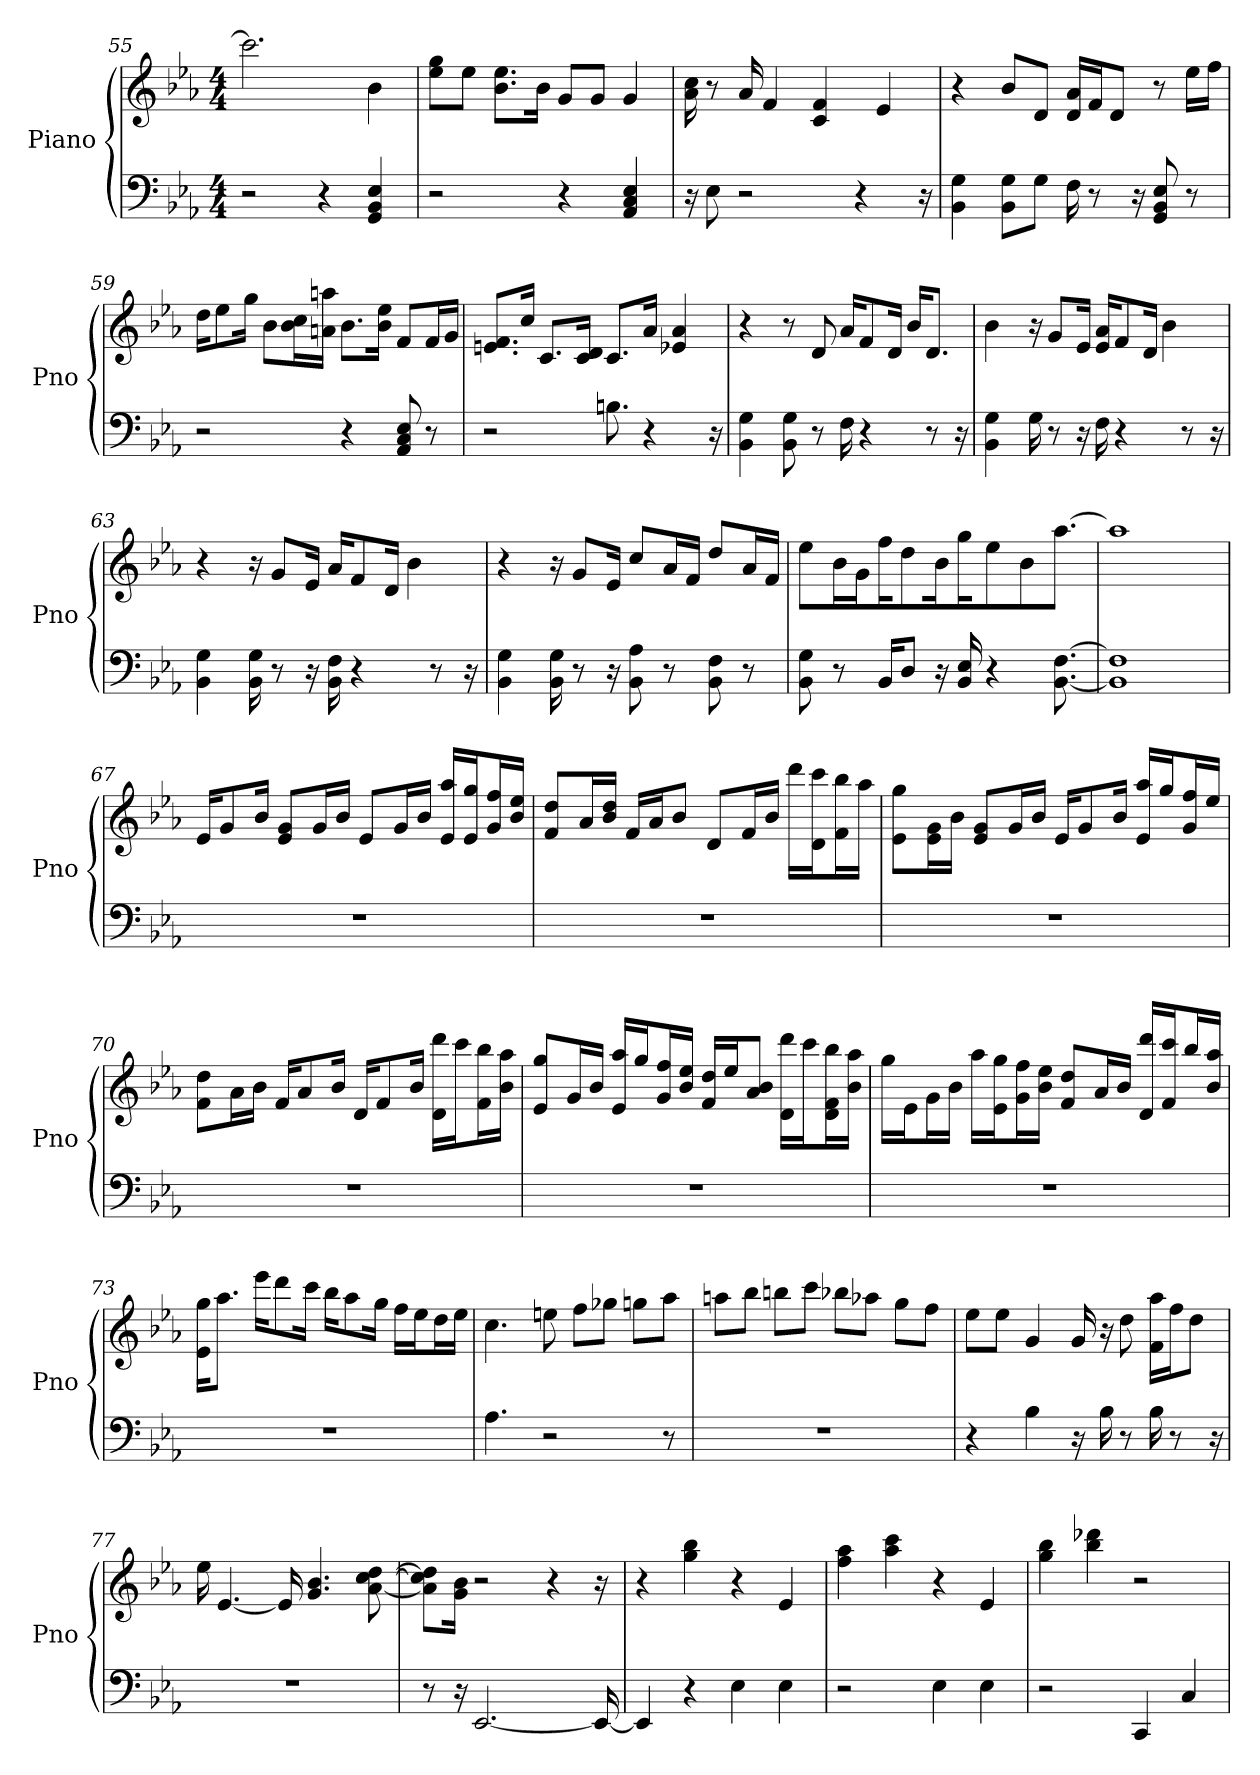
**kern	**kern
*part1	*part1
*staff2	*staff1
*I"Piano	*
*I'Pno	*
*clefF4	*clefG2
*k[b-e-a-]	*k[b-e-a-]
*E-:	*E-:
*M4/4	*M4/4
=55	=55
2r	2.ccc]
4r	.
4GG 4BB- 4E-	4b-
=56	=56
2r	8gg\ 8ee-\L
.	8ee-\J
.	8.ee-\ 8.b-\L
.	16b-\Jk
4r	8g/L
.	8g/J
4AA- 4E- 4C	4g
=57	=57
16r	16cc 16a-
8E-	8r
2r	16a-
.	4f
.	4f 4c
4r	.
.	4e-
16r	.
=58	=58
4G 4BB-	4r
8G\ 8BB-\L	8b-/L
8G\J	8d/J
16F	16a-/ 16d/LL
8r	16f/J
.	8d/J
16r	.
8GG 8E- 8BB-	8r
8r	16ee-\LL
.	16ff\JJ
=59	=59
2r	16dd\KL
.	8ee-\
.	16gg\Jk
.	8b-\L
.	16b-\ 16cc\L
.	16a\ 16aa\JJ
4r	8.b-\L
.	16b-\ 16ee-\Jk
8C 8E- 8AA-	8f/L
8r	16f/L
.	16g/JJ
=60	=60
2r	8.e/ 8.f/L
.	16cc/Jk
.	8.c/L
.	16d/ 16c/Jk
8.B	8.c/L
4r	16a-/Jk
.	4a- 4e-
16r	.
=61	=61
4BB- 4G	4r
8BB- 8G	8r
8r	8d
16F	16a-/KL
4r	8f/
.	16d/Jk
.	16b-/KL
8r	8.d/J
16r	.
=62	=62
4BB- 4G	4b-
16G	16r
8r	8g/L
16r	16e-/Jk
16F	16a-/ 16e-/KL
4r	8f/
.	16d/Jk
.	4b-
8r	.
16r	.
=63	=63
4BB- 4G	4r
16G 16BB-	16r
8r	8g/L
16r	16e-/Jk
16BB- 16F	16a-/KL
4r	8f/
.	16d/Jk
.	4b-
8r	.
16r	.
=64	=64
4BB- 4G	4r
16BB- 16G	16r
8r	8g/L
16r	16e-/Jk
8BB- 8A-	8cc/L
8r	16a-/L
.	16f/JJ
8F 8BB-	8dd/L
8r	16a-/L
.	16f/JJ
=65	=65
8BB- 8G	8ee-\L
8r	16b-\L
.	16g\JJ
16BB-/KL	16ff\KL
8D/J	8dd\
16r	16b-\Jk
16BB- 16E-	16gg\KL
4r	8ee-\
.	8b-\J
[8.F [8.BB-	[8.aa-J
=66	=66
1F] 1BB-]	1aa-]
=67	=67
1r	16e-/KL
.	8g/
.	16b-/Jk
.	8e-/ 8g/L
.	16g/L
.	16b-/JJ
.	8e-/L
.	16g/L
.	16b-/JJ
.	16e-/ 16aa-/LL
.	16e-/ 16gg/J
.	16g/ 16ff/L
.	16ee-/ 16b-/JJ
=68	=68
1r	8f/ 8dd/L
.	16a-/L
.	16dd/ 16b-/JJ
.	16f/LL
.	16a-/J
.	8b-/J
.	8d/L
.	16f/L
.	16b-/JJ
.	16ddd\LL
.	16d\ 16ccc\J
.	16f\ 16bb-\L
.	16aa-\JJ
=69	=69
1r	8gg\ 8e-\L
.	16g\ 16e-\L
.	16b-\JJ
.	8e-/ 8g/L
.	16g/L
.	16b-/JJ
.	16e-/KL
.	8g/
.	16b-/Jk
.	16e-/ 16aa-/LL
.	16gg/J
.	16g/ 16ff/L
.	16ee-/JJ
=70	=70
1r	8dd\ 8f\L
.	16a-\L
.	16b-\JJ
.	16f/KL
.	8a-/
.	16b-/Jk
.	16d/KL
.	8f/
.	16b-/Jk
.	16ddd\ 16d\LL
.	16ccc\J
.	16f\ 16bb-\L
.	16b-\ 16aa-\JJ
=71	=71
1r	8e-/ 8gg/L
.	16g/L
.	16b-/JJ
.	16e-/ 16aa-/LL
.	16gg/J
.	16g/ 16ff/L
.	16b-/ 16ee-/JJ
.	16f/ 16dd/LL
.	16ee-/J
.	8a-/ 8b-/J
.	16ddd\ 16d\LL
.	16ccc\J
.	16f\ 16d\ 16bb-\L
.	16aa-\ 16b-\JJ
=72	=72
1r	16gg\LL
.	16e-\J
.	16g\L
.	16b-\JJ
.	16aa-\LL
.	16e-\ 16gg\J
.	16ff\ 16g\L
.	16b-\ 16ee-\JJ
.	8f/ 8dd/L
.	16a-/L
.	16b-/JJ
.	16d/ 16ddd/LL
.	16ccc/ 16f/J
.	16bb-/L
.	16aa-/ 16b-/JJ
=73	=73
1r	16gg\ 16e-\KL
.	8.aa-\J
.	16eee-\KL
.	8ddd\
.	16ccc\Jk
.	16bb-\KL
.	8aa-\
.	16gg\Jk
.	16ff\LL
.	16ee-\J
.	16dd\L
.	16ee-\JJ
=74	=74
4.A-	4.cc
2r	8ee
.	8ff\L
.	8gg-\J
.	8gg\L
8r	8aa-\J
=75	=75
1r	8aa\L
.	8bb-\J
.	8bb\L
.	8ccc\J
.	8bb-\L
.	8aa-\J
.	8gg\L
.	8ff\J
=76	=76
4r	8ee-\L
.	8ee-\J
4B-	4g
16r	16g
16B-	16r
8r	8dd
16B-	16aa-\ 16f\LL
8r	16ff\J
.	8dd\J
16r	.
=77	=77
1r	16ee-
.	[4.e-
.	16e-]
.	4.b- 4.g
.	[8dd [8a- [8cc
=78	=78
8r	8dd]\ 8a-]\ 8cc]\L
16r	16b-\ 16g\Jk
[2.EE-	2r
.	4r
16EE-_	16r
=79	=79
4EE-]	4r
4r	4bb- 4gg
4E-	4r
4E-	4e-
=80	=80
2r	4aa- 4ff
.	4ccc 4aa-
4E-	4r
4E-	4e-
=81	=81
2r	4bb- 4gg
.	4ddd- 4bb-
4CC	2r
4C	.
=	=
*-	*-
